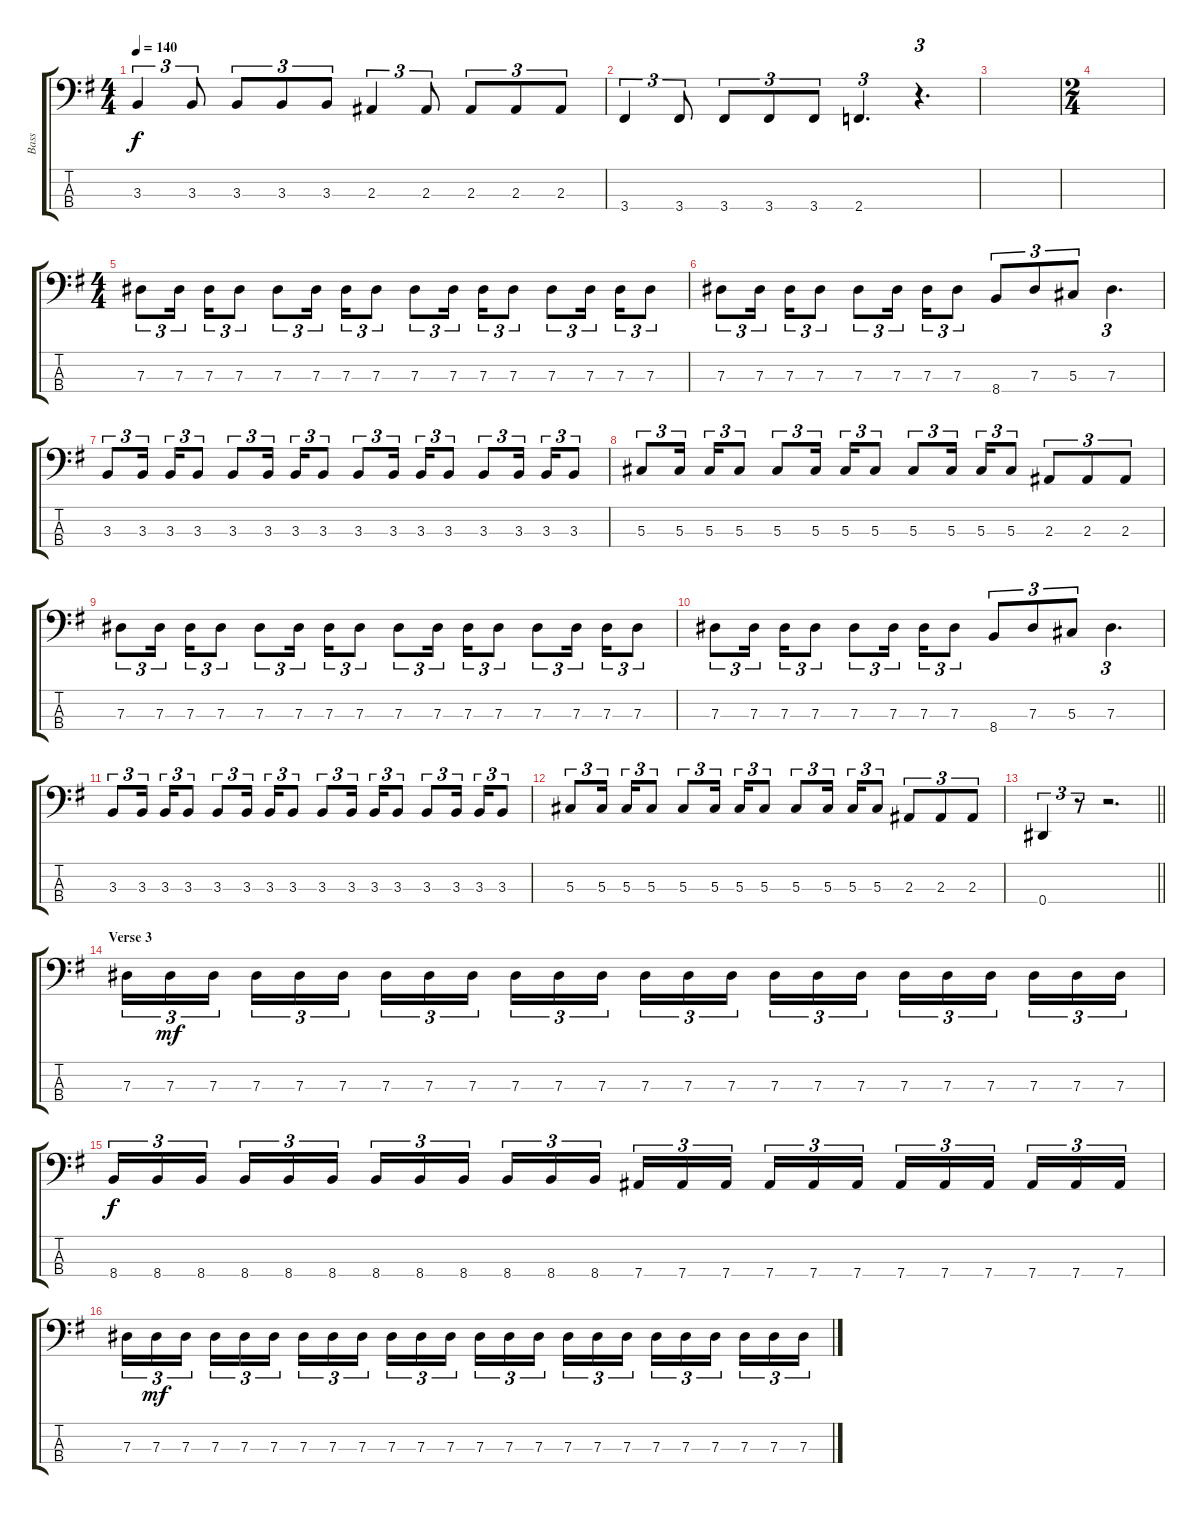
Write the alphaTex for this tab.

\track ("Bass" "Bass") {instrument electricbassfinger}
\staff {score tabs}
\tuning (Gb2 Db2 Ab1 Eb1) {hide}
\ts (4 4)
\tempo 140
\clef f4
\ks eminor
3.3.4{tu (3 2) dy f} 3.3.8{tu (3 2)} 3.3.8{tu (3 2)} 3.3.8{tu (3 2)} 3.3.8{tu (3 2)} 2.3.4{tu (3 2)} 2.3.8{tu (3 2)} 2.3.8{tu (3 2)} 2.3.8{tu (3 2)} 2.3.8{tu (3 2)} |
3.4.4{tu (3 2)} 3.4.8{tu (3 2)} 3.4.8{tu (3 2)} 3.4.8{tu (3 2)} 3.4.8{tu (3 2)} 2.4.4{d tu (3 2)} r.4{d tu (3 2)} |
|
\ts (2 4)
|
\ts (4 4)
7.3.8{tu (3 2)} 7.3.16{tu (3 2) beam splitsecondary} 7.3.16{tu (3 2)} 7.3.8{tu (3 2)} 7.3.8{tu (3 2)} 7.3.16{tu (3 2) beam splitsecondary} 7.3.16{tu (3 2)} 7.3.8{tu (3 2)} 7.3.8{tu (3 2)} 7.3.16{tu (3 2) beam splitsecondary} 7.3.16{tu (3 2)} 7.3.8{tu (3 2)} 7.3.8{tu (3 2)} 7.3.16{tu (3 2) beam splitsecondary} 7.3.16{tu (3 2)} 7.3.8{tu (3 2)} |
7.3.8{tu (3 2)} 7.3.16{tu (3 2) beam splitsecondary} 7.3.16{tu (3 2)} 7.3.8{tu (3 2)} 7.3.8{tu (3 2)} 7.3.16{tu (3 2) beam splitsecondary} 7.3.16{tu (3 2)} 7.3.8{tu (3 2)} 8.4.8{tu (3 2)} 7.3.8{tu (3 2)} 5.3.8{tu (3 2)} 7.3.4{d tu (3 2)} |
3.3.8{tu (3 2)} 3.3.16{tu (3 2) beam splitsecondary} 3.3.16{tu (3 2)} 3.3.8{tu (3 2)} 3.3.8{tu (3 2)} 3.3.16{tu (3 2) beam splitsecondary} 3.3.16{tu (3 2)} 3.3.8{tu (3 2)} 3.3.8{tu (3 2)} 3.3.16{tu (3 2) beam splitsecondary} 3.3.16{tu (3 2)} 3.3.8{tu (3 2)} 3.3.8{tu (3 2)} 3.3.16{tu (3 2) beam splitsecondary} 3.3.16{tu (3 2)} 3.3.8{tu (3 2)} |
5.3.8{tu (3 2)} 5.3.16{tu (3 2) beam splitsecondary} 5.3.16{tu (3 2)} 5.3.8{tu (3 2)} 5.3.8{tu (3 2)} 5.3.16{tu (3 2) beam splitsecondary} 5.3.16{tu (3 2)} 5.3.8{tu (3 2)} 5.3.8{tu (3 2)} 5.3.16{tu (3 2) beam splitsecondary} 5.3.16{tu (3 2)} 5.3.8{tu (3 2)} 2.3.8{tu (3 2)} 2.3.8{tu (3 2)} 2.3.8{tu (3 2)} |
7.3.8{tu (3 2)} 7.3.16{tu (3 2) beam splitsecondary} 7.3.16{tu (3 2)} 7.3.8{tu (3 2)} 7.3.8{tu (3 2)} 7.3.16{tu (3 2) beam splitsecondary} 7.3.16{tu (3 2)} 7.3.8{tu (3 2)} 7.3.8{tu (3 2)} 7.3.16{tu (3 2) beam splitsecondary} 7.3.16{tu (3 2)} 7.3.8{tu (3 2)} 7.3.8{tu (3 2)} 7.3.16{tu (3 2) beam splitsecondary} 7.3.16{tu (3 2)} 7.3.8{tu (3 2)} |
7.3.8{tu (3 2)} 7.3.16{tu (3 2) beam splitsecondary} 7.3.16{tu (3 2)} 7.3.8{tu (3 2)} 7.3.8{tu (3 2)} 7.3.16{tu (3 2) beam splitsecondary} 7.3.16{tu (3 2)} 7.3.8{tu (3 2)} 8.4.8{tu (3 2)} 7.3.8{tu (3 2)} 5.3.8{tu (3 2)} 7.3.4{d tu (3 2)} |
3.3.8{tu (3 2)} 3.3.16{tu (3 2) beam splitsecondary} 3.3.16{tu (3 2)} 3.3.8{tu (3 2)} 3.3.8{tu (3 2)} 3.3.16{tu (3 2) beam splitsecondary} 3.3.16{tu (3 2)} 3.3.8{tu (3 2)} 3.3.8{tu (3 2)} 3.3.16{tu (3 2) beam splitsecondary} 3.3.16{tu (3 2)} 3.3.8{tu (3 2)} 3.3.8{tu (3 2)} 3.3.16{tu (3 2) beam splitsecondary} 3.3.16{tu (3 2)} 3.3.8{tu (3 2)} |
5.3.8{tu (3 2)} 5.3.16{tu (3 2) beam splitsecondary} 5.3.16{tu (3 2)} 5.3.8{tu (3 2)} 5.3.8{tu (3 2)} 5.3.16{tu (3 2) beam splitsecondary} 5.3.16{tu (3 2)} 5.3.8{tu (3 2)} 5.3.8{tu (3 2)} 5.3.16{tu (3 2) beam splitsecondary} 5.3.16{tu (3 2)} 5.3.8{tu (3 2)} 2.3.8{tu (3 2)} 2.3.8{tu (3 2)} 2.3.8{tu (3 2)} |
\barLineRight lightlight
0.4.4{tu (3 2)} r.8{tu (3 2)} r.2{d} |
\section ("" "Verse 3")
7.3.16{tu (3 2)} 7.3.16{tu (3 2) dy mf} 7.3.16{tu (3 2) beam splitsecondary} 7.3.16{tu (3 2)} 7.3.16{tu (3 2)} 7.3.16{tu (3 2)} 7.3.16{tu (3 2)} 7.3.16{tu (3 2)} 7.3.16{tu (3 2) beam splitsecondary} 7.3.16{tu (3 2)} 7.3.16{tu (3 2)} 7.3.16{tu (3 2)} 7.3.16{tu (3 2)} 7.3.16{tu (3 2)} 7.3.16{tu (3 2) beam splitsecondary} 7.3.16{tu (3 2)} 7.3.16{tu (3 2)} 7.3.16{tu (3 2)} 7.3.16{tu (3 2)} 7.3.16{tu (3 2)} 7.3.16{tu (3 2) beam splitsecondary} 7.3.16{tu (3 2)} 7.3.16{tu (3 2)} 7.3.16{tu (3 2)} |
8.4.16{tu (3 2) dy f} 8.4.16{tu (3 2)} 8.4.16{tu (3 2) beam splitsecondary} 8.4.16{tu (3 2)} 8.4.16{tu (3 2)} 8.4.16{tu (3 2)} 8.4.16{tu (3 2)} 8.4.16{tu (3 2)} 8.4.16{tu (3 2) beam splitsecondary} 8.4.16{tu (3 2)} 8.4.16{tu (3 2)} 8.4.16{tu (3 2)} 7.4.16{tu (3 2)} 7.4.16{tu (3 2)} 7.4.16{tu (3 2) beam splitsecondary} 7.4.16{tu (3 2)} 7.4.16{tu (3 2)} 7.4.16{tu (3 2)} 7.4.16{tu (3 2)} 7.4.16{tu (3 2)} 7.4.16{tu (3 2) beam splitsecondary} 7.4.16{tu (3 2)} 7.4.16{tu (3 2)} 7.4.16{tu (3 2)} |
7.3.16{tu (3 2)} 7.3.16{tu (3 2) dy mf} 7.3.16{tu (3 2) beam splitsecondary} 7.3.16{tu (3 2)} 7.3.16{tu (3 2)} 7.3.16{tu (3 2)} 7.3.16{tu (3 2)} 7.3.16{tu (3 2)} 7.3.16{tu (3 2) beam splitsecondary} 7.3.16{tu (3 2)} 7.3.16{tu (3 2)} 7.3.16{tu (3 2)} 7.3.16{tu (3 2)} 7.3.16{tu (3 2)} 7.3.16{tu (3 2) beam splitsecondary} 7.3.16{tu (3 2)} 7.3.16{tu (3 2)} 7.3.16{tu (3 2)} 7.3.16{tu (3 2)} 7.3.16{tu (3 2)} 7.3.16{tu (3 2) beam splitsecondary} 7.3.16{tu (3 2)} 7.3.16{tu (3 2)} 7.3.16{tu (3 2)}
